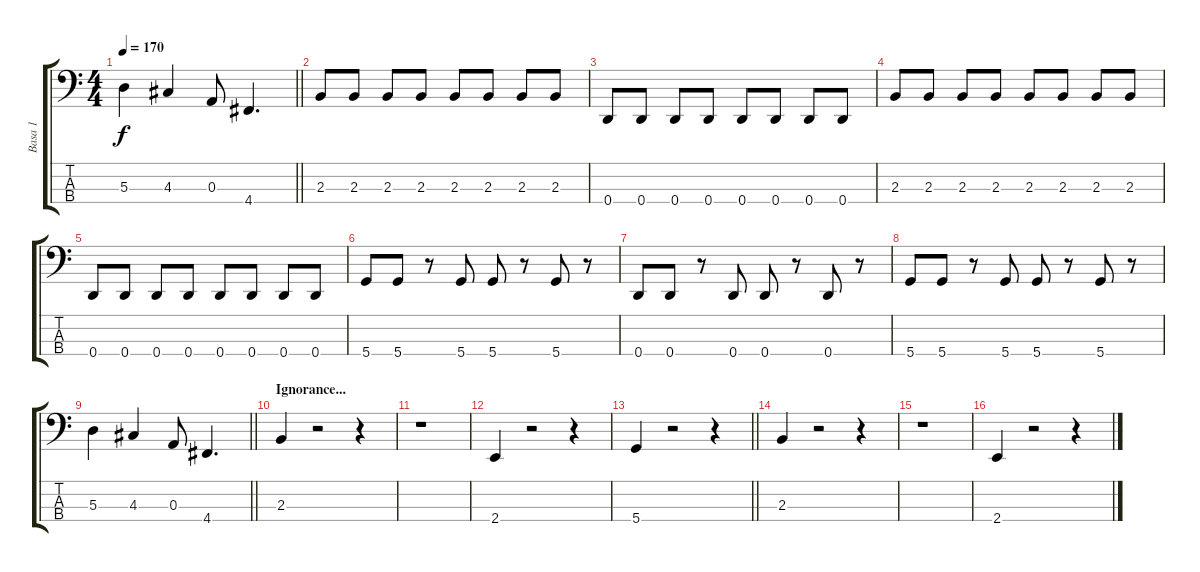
\track ("Basa 1" "Basa 1") {instrument electricbassfinger}
\staff {score tabs}
\tuning (G2 D2 A1 D1) {hide}
\ts (4 4)
\tempo 170
\clef f4
\barLineRight lightlight
\ks c
5.3.4{dy f} 4.3.4 0.3.8 4.4.4{d} |
2.3.8 2.3.8 2.3.8 2.3.8 2.3.8 2.3.8 2.3.8 2.3.8 |
0.4.8 0.4.8 0.4.8 0.4.8 0.4.8 0.4.8 0.4.8 0.4.8 |
2.3.8 2.3.8 2.3.8 2.3.8 2.3.8 2.3.8 2.3.8 2.3.8 |
0.4.8 0.4.8 0.4.8 0.4.8 0.4.8 0.4.8 0.4.8 0.4.8 |
5.4.8 5.4.8 r.8 5.4.8 5.4.8 r.8 5.4.8 r.8 |
0.4.8 0.4.8 r.8 0.4.8 0.4.8 r.8 0.4.8 r.8 |
5.4.8 5.4.8 r.8 5.4.8 5.4.8 r.8 5.4.8 r.8 |
\barLineRight lightlight
5.3.4 4.3.4 0.3.8 4.4.4{d} |
\section ("" "Ignorance...")
2.3.4 r.2 r.4 |
r.1 |
2.4.4 r.2 r.4 |
\barLineRight lightlight
5.4.4 r.2 r.4 |
\section ("" "")
2.3.4 r.2 r.4 |
r.1 |
2.4.4 r.2 r.4
